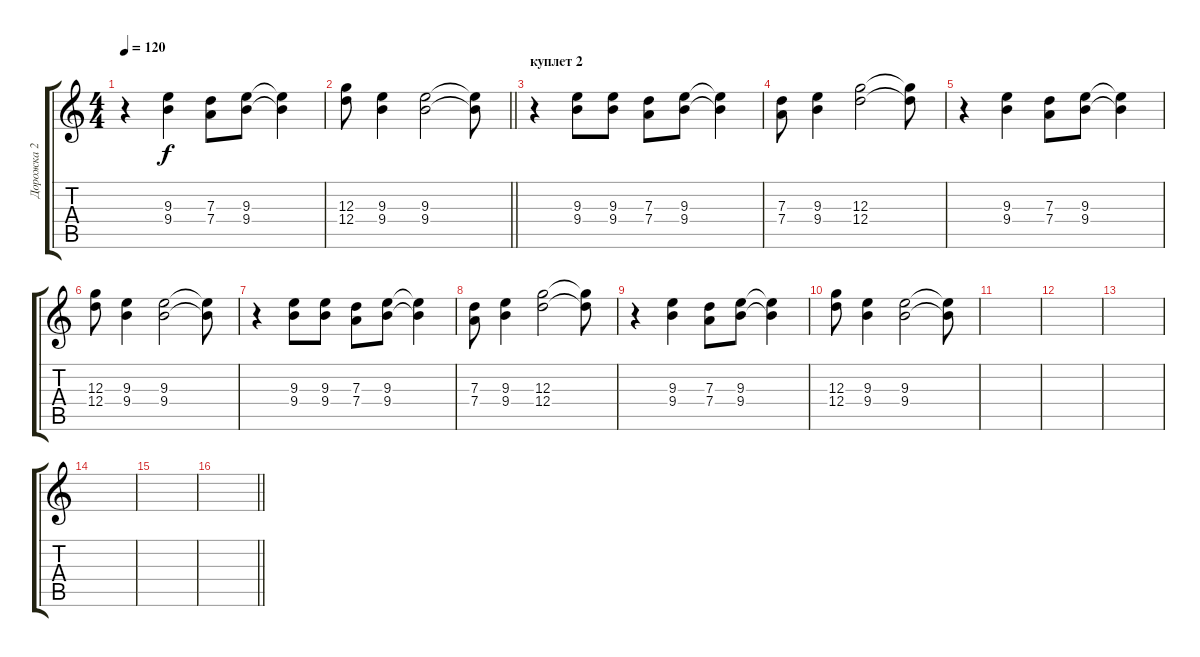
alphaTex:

\track ("Дорожка 2" "Дорожка 2") {instrument overdrivenguitar}
\staff {score tabs}
\tuning (E4 B3 G3 D3 A2 E2) {hide}
\ts (4 4)
\tempo 120
\clef g2
\ks c
r.4{dy f} (9.3 9.4).4 (7.3 7.4).8 (9.3 9.4).8 (9.3{t} 9.4{t}).4 |
\barLineRight lightlight
(12.3 12.4).8 (9.3 9.4).4 (9.3 9.4).2 (9.3{t} 9.4{t}).8 |
\section ("" "куплет 2")
r.4 (9.3 9.4).8 (9.3 9.4).8 (7.3 7.4).8 (9.3 9.4).8 (9.3{t} 9.4{t}).4 |
(7.3 7.4).8 (9.3 9.4).4 (12.3 12.4).2 (12.3{t} 12.4{t}).8 |
r.4 (9.3 9.4).4 (7.3 7.4).8 (9.3 9.4).8 (9.3{t} 9.4{t}).4 |
(12.3 12.4).8 (9.3 9.4).4 (9.3 9.4).2 (9.3{t} 9.4{t}).8 |
r.4 (9.3 9.4).8 (9.3 9.4).8 (7.3 7.4).8 (9.3 9.4).8 (9.3{t} 9.4{t}).4 |
(7.3 7.4).8 (9.3 9.4).4 (12.3 12.4).2 (12.3{t} 12.4{t}).8 |
r.4 (9.3 9.4).4 (7.3 7.4).8 (9.3 9.4).8 (9.3{t} 9.4{t}).4 |
(12.3 12.4).8 (9.3 9.4).4 (9.3 9.4).2 (9.3{t} 9.4{t}).8 |
|
|
|
|
|
\barLineRight lightlight
